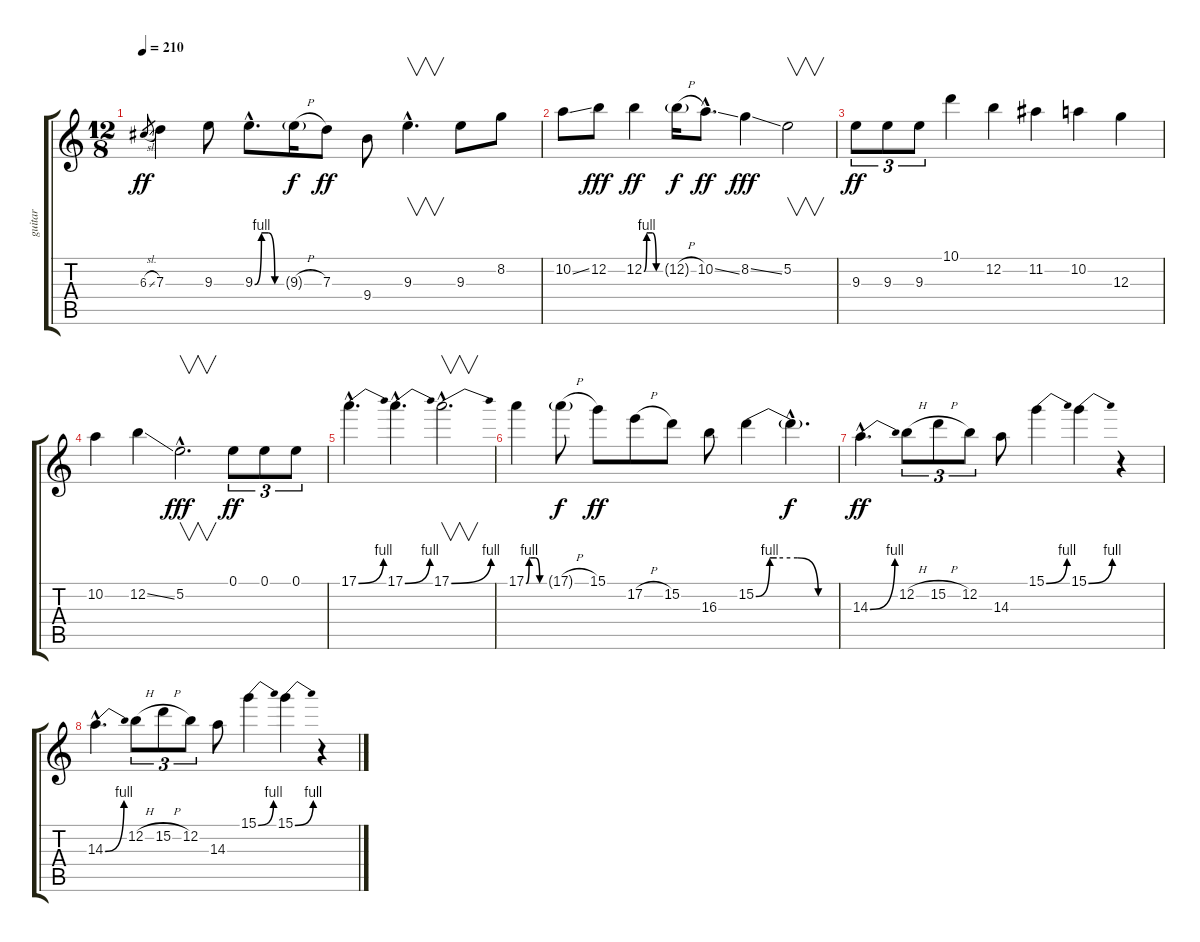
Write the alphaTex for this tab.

\track ("guitar" "guitar") {instrument overdrivenguitar}
\staff {score tabs}
\tuning (E4 B3 G3 D3 A2 E2) {hide}
\ts (12 8)
\tempo 210
\clef g2
\ks c
6.3{sl}.8{gr dy ff} 7.3.4 9.3.8 9.3{be (custom 0 0 15 4 30 4 45 0 60 0) hac}.8{d} 9.3{h g}.16{dy f} 7.3.8{dy ff} 9.4.8 9.3{hac}.4{v d} 9.3.8 8.2.8 |
10.2{ss}.8 12.2.8{dy fff} 12.2{be (custom 0 0 10 4 15 4 30 4 45 0 60 0)}.4{dy ff} 12.2{h g}.16{dy f} 10.2{ss hac}.8{d dy ff} 8.2{ss}.4{dy fff} 5.2.2{v} |
9.3.8{tu (3 2) dy ff} 9.3.8{tu (3 2)} 9.3.8{tu (3 2)} 10.1.4 12.2.4 11.2.4 10.2.4 12.3.4 |
10.2.4 12.2{ss}.4 5.2{hac}.2{v d dy fff} 0.1.8{tu (3 2) dy ff} 0.1.8{tu (3 2)} 0.1.8{tu (3 2)} |
17.1{be (bend 0 0 60 4) hac}.4{d} 17.1{be (bend 0 0 60 4) hac}.4{d} 17.1{be (bend 0 0 60 4) hac}.2{v d} |
17.1{be (custom 0 0 10 4 15 4 30 4 45 0 60 0)}.4 17.1{h g}.8{dy f} 15.1.8{dy ff} 17.2{h}.8 15.2.8 16.3.8 15.2{be (custom 0 0 10 4 15 4 30 4 45 0 60 0)}.4 15.2{hac t}.4{d dy f} |
14.3{be (bend 0 0 60 4) hac}.4{d dy ff} 12.2{h}.8{tu (3 2)} 15.2{h}.8{tu (3 2)} 12.2.8{tu (3 2)} 14.3.8 15.1{be (bend 0 0 60 4)}.4 15.1{be (bend 0 0 60 4)}.4 r.4 |
14.3{be (bend 0 0 60 4) hac}.4{d} 12.2{h}.8{tu (3 2)} 15.2{h}.8{tu (3 2)} 12.2.8{tu (3 2)} 14.3.8 15.1{be (bend 0 0 60 4)}.4 15.1{be (bend 0 0 60 4)}.4 r.4
